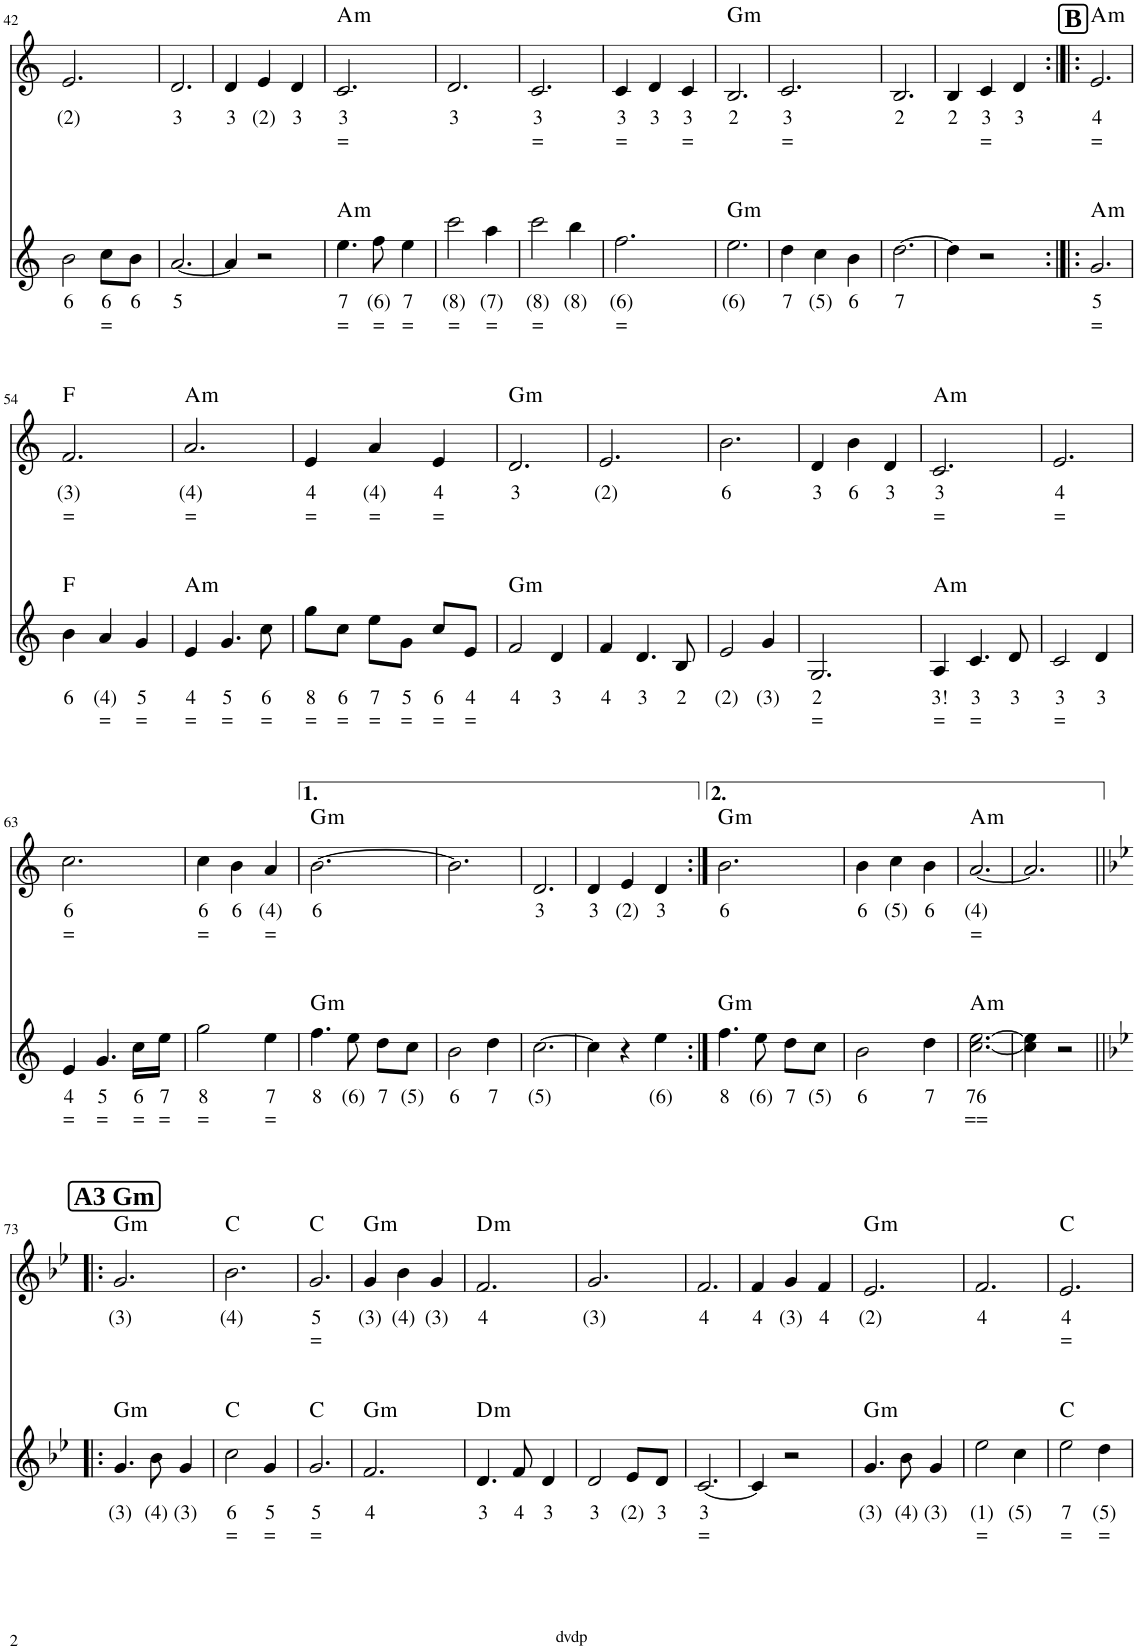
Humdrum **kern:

**kern	**kern	**text	**text	**kern	**text	**text	**harte
*part3	*part2	*part2	*part2	*part1	*part1	*part1	*part1
*staff3	*staff2	*staff2	*staff2	*staff1	*staff1	*staff1	*
*I"Stem	*I"Voice	*	*	*I"Voice	*	*	*
*I'Stm.	*	*	*	*	*	*	*
!!LO:PB:g=z
*clefG2	*clefG2	*	*	*clefG2	*	*	*
*k[]	*k[]	*	*	*k[]	*	*	*
*M3/4	*M3/4	*	*	*M3/4	*	*	*
=42	=42	=42	=42	=42	=42	=42	=42
!	!	!LO:LY:b	!	!	!LO:LY:b	!	!
2.g	2b\	6	.	2.e/	(2)	.	.
!	!	!LO:LY:b	!LO:LY:b	!	!	!	!
.	8cc\L	6	=	.	.	.	.
!	!	!LO:LY:b	!	!	!	!	!
.	8b\J	6	.	.	.	.	.
=43	=43	=43	=43	=43	=43	=43	=43
!	!	!LO:LY:b	!	!	!LO:LY:b	!	!
[2.g	[2.a/	5	.	2.d/	3	.	.
=44	=44	=44	=44	=44	=44	=44	=44
!	!	!	!	!	!LO:LY:b	!	!
4g]	4a/]	.	.	4d/	3	.	.
!	!	!	!	!	!LO:LY:b	!	!
2r	2r	.	.	4e/	(2)	.	.
!	!	!	!	!	!LO:LY:b	!	!
.	.	.	.	4d/	3	.	.
=45	=45	=45	=45	=45	=45	=45	=45
!	!	!LO:LY:b	!LO:LY:b	!	!LO:LY:b	!LO:LY:b	!LO:H:kt=m
2.a	4.ee\	7	=	2.c/	3	=	A:min
!	!	!LO:LY:b	!LO:LY:b	!	!	!	!
.	8ff\	(6)	=	.	.	.	.
!	!	!LO:LY:b	!LO:LY:b	!	!	!	!
.	4ee\	7	=	.	.	.	.
=46	=46	=46	=46	=46	=46	=46	=46
!	!	!LO:LY:b	!LO:LY:b	!	!LO:LY:b	!	!
2.a	2ccc\	(8)	=	2.d/	3	.	.
!	!	!LO:LY:b	!LO:LY:b	!	!	!	!
.	4aa\	(7)	=	.	.	.	.
=47	=47	=47	=47	=47	=47	=47	=47
!	!	!LO:LY:b	!LO:LY:b	!	!LO:LY:b	!LO:LY:b	!
2.a	2ccc\	(8)	=	2.c/	3	=	.
!	!	!LO:LY:b	!	!	!	!	!
.	4bb\	(8)	.	.	.	.	.
=48	=48	=48	=48	=48	=48	=48	=48
!	!	!LO:LY:b	!LO:LY:b	!	!LO:LY:b	!LO:LY:b	!
2.a	2.ff\	(6)	=	4c/	3	=	.
!	!	!	!	!	!LO:LY:b	!	!
.	.	.	.	4d/	3	.	.
!	!	!	!	!	!LO:LY:b	!LO:LY:b	!
.	.	.	.	4c/	3	=	.
=49	=49	=49	=49	=49	=49	=49	=49
!	!	!LO:LY:b	!	!	!LO:LY:b	!	!LO:H:kt=m
2.g	2.ee\	(6)	.	2.B/	2	.	G:min
=50	=50	=50	=50	=50	=50	=50	=50
!	!	!LO:LY:b	!	!	!LO:LY:b	!LO:LY:b	!
2.g	4dd\	7	.	2.c/	3	=	.
!	!	!LO:LY:b	!	!	!	!	!
.	4cc\	(5)	.	.	.	.	.
!	!	!LO:LY:b	!	!	!	!	!
.	4b\	6	.	.	.	.	.
=51	=51	=51	=51	=51	=51	=51	=51
!	!	!LO:LY:b	!	!	!LO:LY:b	!	!
[2.g	[2.dd\	7	.	2.B/	2	.	.
=52	=52	=52	=52	=52	=52	=52	=52
!	!	!	!	!	!LO:LY:b	!	!
4g]	4dd\]	.	.	4B/	2	.	.
!	!	!	!	!	!LO:LY:b	!LO:LY:b	!
2r	2r	.	.	4c/	3	=	.
!	!	!	!	!	!LO:LY:b	!	!
.	.	.	.	4d/	3	.	.
=53:|!|:	=53:|!|:	=53:|!|:	=53:|!|:	=53:|!|:	=53:|!|:	=53:|!|:	=53:|!|:
!	!	!	!	!LO:TX:a:B:t=B	!	!	!
!	!	!LO:LY:b	!LO:LY:b	!	!LO:LY:b	!LO:LY:b	!LO:H:kt=m
2.a	2.g/	5	=	2.e/	4	=	A:min
!!LO:LB:g=z
=54	=54	=54	=54	=54	=54	=54	=54
!	!	!LO:LY:b	!	!	!LO:LY:b	!LO:LY:b	!
2.f	4b\	6	.	2.f/	(3)	=	F:maj
!	!	!LO:LY:b	!LO:LY:b	!	!	!	!
.	4a/	(4)	=	.	.	.	.
!	!	!LO:LY:b	!LO:LY:b	!	!	!	!
.	4g/	5	=	.	.	.	.
=55	=55	=55	=55	=55	=55	=55	=55
!	!	!LO:LY:b	!LO:LY:b	!	!LO:LY:b	!LO:LY:b	!LO:H:kt=m
2.a	4e/	4	=	2.a/	(4)	=	A:min
!	!	!LO:LY:b	!LO:LY:b	!	!	!	!
.	4.g/	5	=	.	.	.	.
!	!	!LO:LY:b	!LO:LY:b	!	!	!	!
.	8cc\	6	=	.	.	.	.
=56	=56	=56	=56	=56	=56	=56	=56
!	!	!LO:LY:b	!LO:LY:b	!	!LO:LY:b	!LO:LY:b	!
2.a	8gg\L	8	=	4e/	4	=	.
!	!	!LO:LY:b	!LO:LY:b	!	!	!	!
.	8cc\J	6	=	.	.	.	.
!	!	!LO:LY:b	!LO:LY:b	!	!LO:LY:b	!LO:LY:b	!
.	8ee\L	7	=	4a/	(4)	=	.
!	!	!LO:LY:b	!LO:LY:b	!	!	!	!
.	8g\J	5	=	.	.	.	.
!	!	!LO:LY:b	!LO:LY:b	!	!LO:LY:b	!LO:LY:b	!
.	8cc/L	6	=	4e/	4	=	.
!	!	!LO:LY:b	!LO:LY:b	!	!	!	!
.	8e/J	4	=	.	.	.	.
=57	=57	=57	=57	=57	=57	=57	=57
!	!	!LO:LY:b	!	!	!LO:LY:b	!	!LO:H:kt=m
2.g	2f/	4	.	2.d/	3	.	G:min
!	!	!LO:LY:b	!	!	!	!	!
.	4d/	3	.	.	.	.	.
=58	=58	=58	=58	=58	=58	=58	=58
!	!	!LO:LY:b	!	!	!LO:LY:b	!	!
2.g	4f/	4	.	2.e/	(2)	.	.
!	!	!LO:LY:b	!	!	!	!	!
.	4.d/	3	.	.	.	.	.
!	!	!LO:LY:b	!	!	!	!	!
.	8B/	2	.	.	.	.	.
=59	=59	=59	=59	=59	=59	=59	=59
!	!	!LO:LY:b	!	!	!LO:LY:b	!	!
2.g	2e/	(2)	.	2.b\	6	.	.
!	!	!LO:LY:b	!	!	!	!	!
.	4g/	(3)	.	.	.	.	.
=60	=60	=60	=60	=60	=60	=60	=60
!	!	!LO:LY:b	!LO:LY:b	!	!LO:LY:b	!	!
2.g	2.G/	2	=	4d/	3	.	.
!	!	!	!	!	!LO:LY:b	!	!
.	.	.	.	4b\	6	.	.
!	!	!	!	!	!LO:LY:b	!	!
.	.	.	.	4d/	3	.	.
=61	=61	=61	=61	=61	=61	=61	=61
!	!	!LO:LY:b	!LO:LY:b	!	!LO:LY:b	!LO:LY:b	!LO:H:kt=m
2.a	4A/	3!	=	2.c/	3	=	A:min
!	!	!LO:LY:b	!LO:LY:b	!	!	!	!
.	4.c/	3	=	.	.	.	.
!	!	!LO:LY:b	!	!	!	!	!
.	8d/	3	.	.	.	.	.
=62	=62	=62	=62	=62	=62	=62	=62
!	!	!LO:LY:b	!LO:LY:b	!	!LO:LY:b	!LO:LY:b	!
2.a	2c/	3	=	2.e/	4	=	.
!	!	!LO:LY:b	!	!	!	!	!
.	4d/	3	.	.	.	.	.
!!LO:LB:g=z
=63	=63	=63	=63	=63	=63	=63	=63
!	!	!LO:LY:b	!LO:LY:b	!	!LO:LY:b	!LO:LY:b	!
2.a	4e/	4	=	2.cc\	6	=	.
!	!	!LO:LY:b	!LO:LY:b	!	!	!	!
.	4.g/	5	=	.	.	.	.
!	!	!LO:LY:b	!LO:LY:b	!	!	!	!
.	16cc\LL	6	=	.	.	.	.
!	!	!LO:LY:b	!LO:LY:b	!	!	!	!
.	16ee\JJ	7	=	.	.	.	.
=64	=64	=64	=64	=64	=64	=64	=64
!	!	!LO:LY:b	!LO:LY:b	!	!LO:LY:b	!LO:LY:b	!
2.a	2gg\	8	=	4cc\	6	=	.
!	!	!	!	!	!LO:LY:b	!	!
.	.	.	.	4b\	6	.	.
!	!	!LO:LY:b	!LO:LY:b	!	!LO:LY:b	!LO:LY:b	!
.	4ee\	7	=	4a/	(4)	=	.
=65	=65	=65	=65	=65	=65	=65	=65
!	!	!LO:LY:b	!	!	!LO:LY:b	!	!LO:H:kt=m
[2.g	4.ff\	8	.	[2.b\	6	.	G:min
!	!	!LO:LY:b	!	!	!	!	!
.	8ee\	(6)	.	.	.	.	.
!	!	!LO:LY:b	!	!	!	!	!
.	8dd\L	7	.	.	.	.	.
!	!	!LO:LY:b	!	!	!	!	!
.	8cc\J	(5)	.	.	.	.	.
=66	=66	=66	=66	=66	=66	=66	=66
!	!	!LO:LY:b	!	!	!	!	!
2.g]	2b\	6	.	2.b\]	.	.	.
!	!	!LO:LY:b	!	!	!	!	!
.	4dd\	7	.	.	.	.	.
=67	=67	=67	=67	=67	=67	=67	=67
!	!	!LO:LY:b	!	!	!LO:LY:b	!	!
[2.g	[2.cc\	(5)	.	2.d/	3	.	.
=68	=68	=68	=68	=68	=68	=68	=68
!	!	!	!	!	!LO:LY:b	!	!
4g]	4cc\]	.	.	4d/	3	.	.
!	!	!	!	!	!LO:LY:b	!	!
2r	4r	.	.	4e/	(2)	.	.
!	!	!LO:LY:b	!	!	!LO:LY:b	!	!
.	4ee\	(6)	.	4d/	3	.	.
=69:|!	=69:|!	=69:|!	=69:|!	=69:|!	=69:|!	=69:|!	=69:|!
!	!	!LO:LY:b	!	!	!LO:LY:b	!	!LO:H:kt=m
2.g	4.ff\	8	.	2.b\	6	.	G:min
!	!	!LO:LY:b	!	!	!	!	!
.	8ee\	(6)	.	.	.	.	.
!	!	!LO:LY:b	!	!	!	!	!
.	8dd\L	7	.	.	.	.	.
!	!	!LO:LY:b	!	!	!	!	!
.	8cc\J	(5)	.	.	.	.	.
=70	=70	=70	=70	=70	=70	=70	=70
!	!	!LO:LY:b	!	!	!LO:LY:b	!	!
2.g	2b\	6	.	4b\	6	.	.
!	!	!	!	!	!LO:LY:b	!	!
.	.	.	.	4cc\	(5)	.	.
!	!	!LO:LY:b	!	!	!LO:LY:b	!	!
.	4dd\	7	.	4b\	6	.	.
=71	=71	=71	=71	=71	=71	=71	=71
!	!	!LO:LY:b	!LO:LY:b	!	!LO:LY:b	!LO:LY:b	!LO:H:kt=m
[2.a	[2.cc\ [2.ee\	76	==	[2.a/	(4)	=	A:min
=72	=72	=72	=72	=72	=72	=72	=72
4a]	4cc\] 4ee\]	.	.	2.a/]	.	.	.
2r	2r	.	.	.	.	.	.
!!LO:LB:g=z
=73!|:	=73!|:	=73!|:	=73!|:	=73!|:	=73!|:	=73!|:	=73!|:
*k[b-e-]	*k[b-e-]	*	*	*k[b-e-]	*	*	*
!	!	!	!	!LO:TX:a:B:t=A3 Gm	!	!	!
!	!	!LO:LY:b	!	!	!LO:LY:b	!	!LO:H:kt=m
2.g	4.g/	(3)	.	2.g/	(3)	.	G:min
!	!	!LO:LY:b	!	!	!	!	!
.	8b-\	(4)	.	.	.	.	.
!	!	!LO:LY:b	!	!	!	!	!
.	4g/	(3)	.	.	.	.	.
=74	=74	=74	=74	=74	=74	=74	=74
!	!	!LO:LY:b	!LO:LY:b	!	!LO:LY:b	!	!
2.c	2cc\	6	=	2.b-\	(4)	.	C:maj
!	!	!LO:LY:b	!LO:LY:b	!	!	!	!
.	4g/	5	=	.	.	.	.
=75	=75	=75	=75	=75	=75	=75	=75
!	!	!LO:LY:b	!LO:LY:b	!	!LO:LY:b	!LO:LY:b	!
2.c	2.g/	5	=	2.g/	5	=	C:maj
=76	=76	=76	=76	=76	=76	=76	=76
!	!	!LO:LY:b	!	!	!LO:LY:b	!	!LO:H:kt=m
2.g	2.f/	4	.	4g/	(3)	.	G:min
!	!	!	!	!	!LO:LY:b	!	!
.	.	.	.	4b-\	(4)	.	.
!	!	!	!	!	!LO:LY:b	!	!
.	.	.	.	4g/	(3)	.	.
=77	=77	=77	=77	=77	=77	=77	=77
!	!	!LO:LY:b	!	!	!LO:LY:b	!	!LO:H:kt=m
2.d	4.d/	3	.	2.f/	4	.	D:min
!	!	!LO:LY:b	!	!	!	!	!
.	8f/	4	.	.	.	.	.
!	!	!LO:LY:b	!	!	!	!	!
.	4d/	3	.	.	.	.	.
=78	=78	=78	=78	=78	=78	=78	=78
!	!	!LO:LY:b	!	!	!LO:LY:b	!	!
2.d	2d/	3	.	2.g/	(3)	.	.
!	!	!LO:LY:b	!	!	!	!	!
.	8e-/L	(2)	.	.	.	.	.
!	!	!LO:LY:b	!	!	!	!	!
.	8d/J	3	.	.	.	.	.
=79	=79	=79	=79	=79	=79	=79	=79
!	!	!LO:LY:b	!LO:LY:b	!	!LO:LY:b	!	!
[2.d	[2.c/	3	=	2.f/	4	.	.
=80	=80	=80	=80	=80	=80	=80	=80
!	!	!	!	!	!LO:LY:b	!	!
4d]	4c/]	.	.	4f/	4	.	.
!	!	!	!	!	!LO:LY:b	!	!
2r	2r	.	.	4g/	(3)	.	.
!	!	!	!	!	!LO:LY:b	!	!
.	.	.	.	4f/	4	.	.
=81	=81	=81	=81	=81	=81	=81	=81
!	!	!LO:LY:b	!	!	!LO:LY:b	!	!LO:H:kt=m
2.g	4.g/	(3)	.	2.e-/	(2)	.	G:min
!	!	!LO:LY:b	!	!	!	!	!
.	8b-\	(4)	.	.	.	.	.
!	!	!LO:LY:b	!	!	!	!	!
.	4g/	(3)	.	.	.	.	.
=82	=82	=82	=82	=82	=82	=82	=82
!	!	!LO:LY:b	!LO:LY:b	!	!LO:LY:b	!	!
2.g	2ee-\	(1)	=	2.f/	4	.	.
!	!	!LO:LY:b	!	!	!	!	!
.	4cc\	(5)	.	.	.	.	.
=83	=83	=83	=83	=83	=83	=83	=83
!	!	!LO:LY:b	!LO:LY:b	!	!LO:LY:b	!LO:LY:b	!
2.c	2ee-\	7	=	2.e-/	4	=	C:maj
!	!	!LO:LY:b	!LO:LY:b	!	!	!	!
.	4dd\	(5)	=	.	.	.	.
=	=	=	=	=	=	=	=
*-	*-	*-	*-	*-	*-	*-	*-
